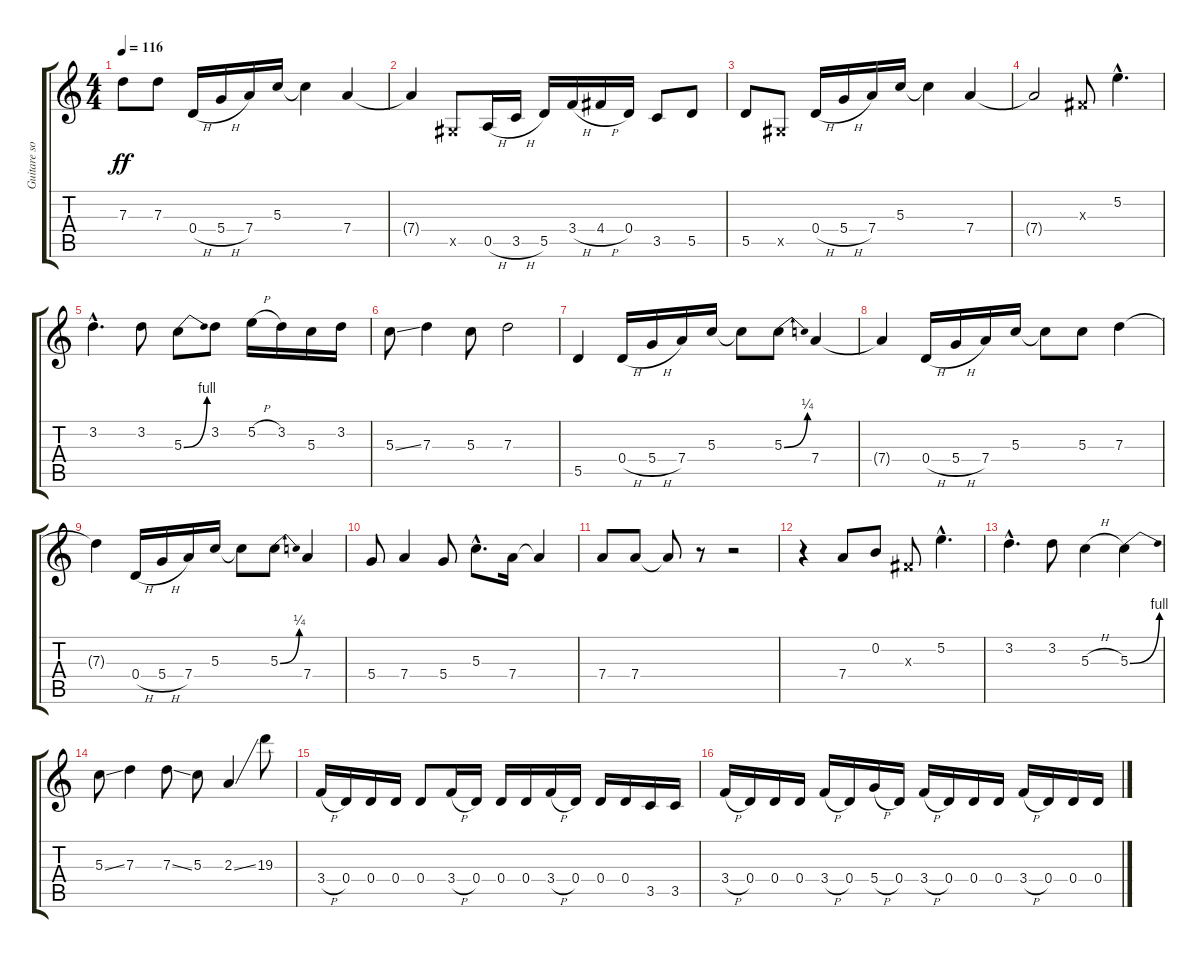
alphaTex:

\track ("Guitare solo" "Guitare so") {instrument distortionguitar}
\staff {score tabs}
\tuning (E4 B3 G3 D3 A2 E2) {hide}
\ts (4 4)
\tempo 116
\clef g2
\ks c
7.3{t}.8{dy ff} 7.3.8 0.4{h}.16 5.4{h}.16 7.4.16 5.3.16 5.3{t}.4 7.4.4 |
7.4{t}.4 -1.5{x}.8 0.5{h}.16 3.5{h}.16 5.5.16 3.4{h}.16 4.4{h}.16 0.4.16 3.5.8 5.5.8 |
5.5.8 -1.5{x}.8 0.4{h}.16 5.4{h}.16 7.4.16 5.3.16 5.3{t}.4 7.4.4 |
7.4{t}.2 -1.3{x}.8 5.2{hac}.4{d} |
3.2{hac}.4{d} 3.2.8 5.3{be (bend 0 0 60 4)}.8 3.2.8 5.2{h}.16 3.2.16 5.3.16 3.2.16 |
5.3{ss}.8 7.3.4 5.3.8 7.3.2 |
5.5.4 0.4{h}.16 5.4{h}.16 7.4.16 5.3.16 5.3{t}.8 5.3{be (bend 0 0 60 1)}.8 7.4.4 |
7.4{t}.4 0.4{h}.16 5.4{h}.16 7.4.16 5.3.16 5.3{t}.8 5.3.8 7.3.4 |
7.3{t}.4 0.4{h}.16 5.4{h}.16 7.4.16 5.3.16 5.3{t}.8 5.3{be (bend 0 0 60 1)}.8 7.4.4 |
5.4.8 7.4.4 5.4.8 5.3{hac}.8{d} 7.4.16 7.4{t}.4 |
7.4.8 7.4.8 7.4{t}.8 r.8 r.2 |
r.4 7.4.8 0.2.8 -1.3{x}.8 5.2{hac}.4{d} |
3.2{hac}.4{d} 3.2.8 5.3{h}.4 5.3{be (bend 0 0 60 4)}.4 |
5.3{ss}.8 7.3.4 7.3{ss}.8 5.3.8 2.3{ss}.4 19.3.8 |
3.4{h}.16 0.4.16 0.4.16 0.4.16 0.4.8 3.4{h}.16 0.4.16 0.4.16 0.4.16 3.4{h}.16 0.4.16 0.4.16 0.4.16 3.5.16 3.5.16 |
3.4{h}.16 0.4.16 0.4.16 0.4.16 3.4{h}.16 0.4.16 5.4{h}.16 0.4.16 3.4{h}.16 0.4.16 0.4.16 0.4.16 3.4{h}.16 0.4.16 0.4.16 0.4.16
